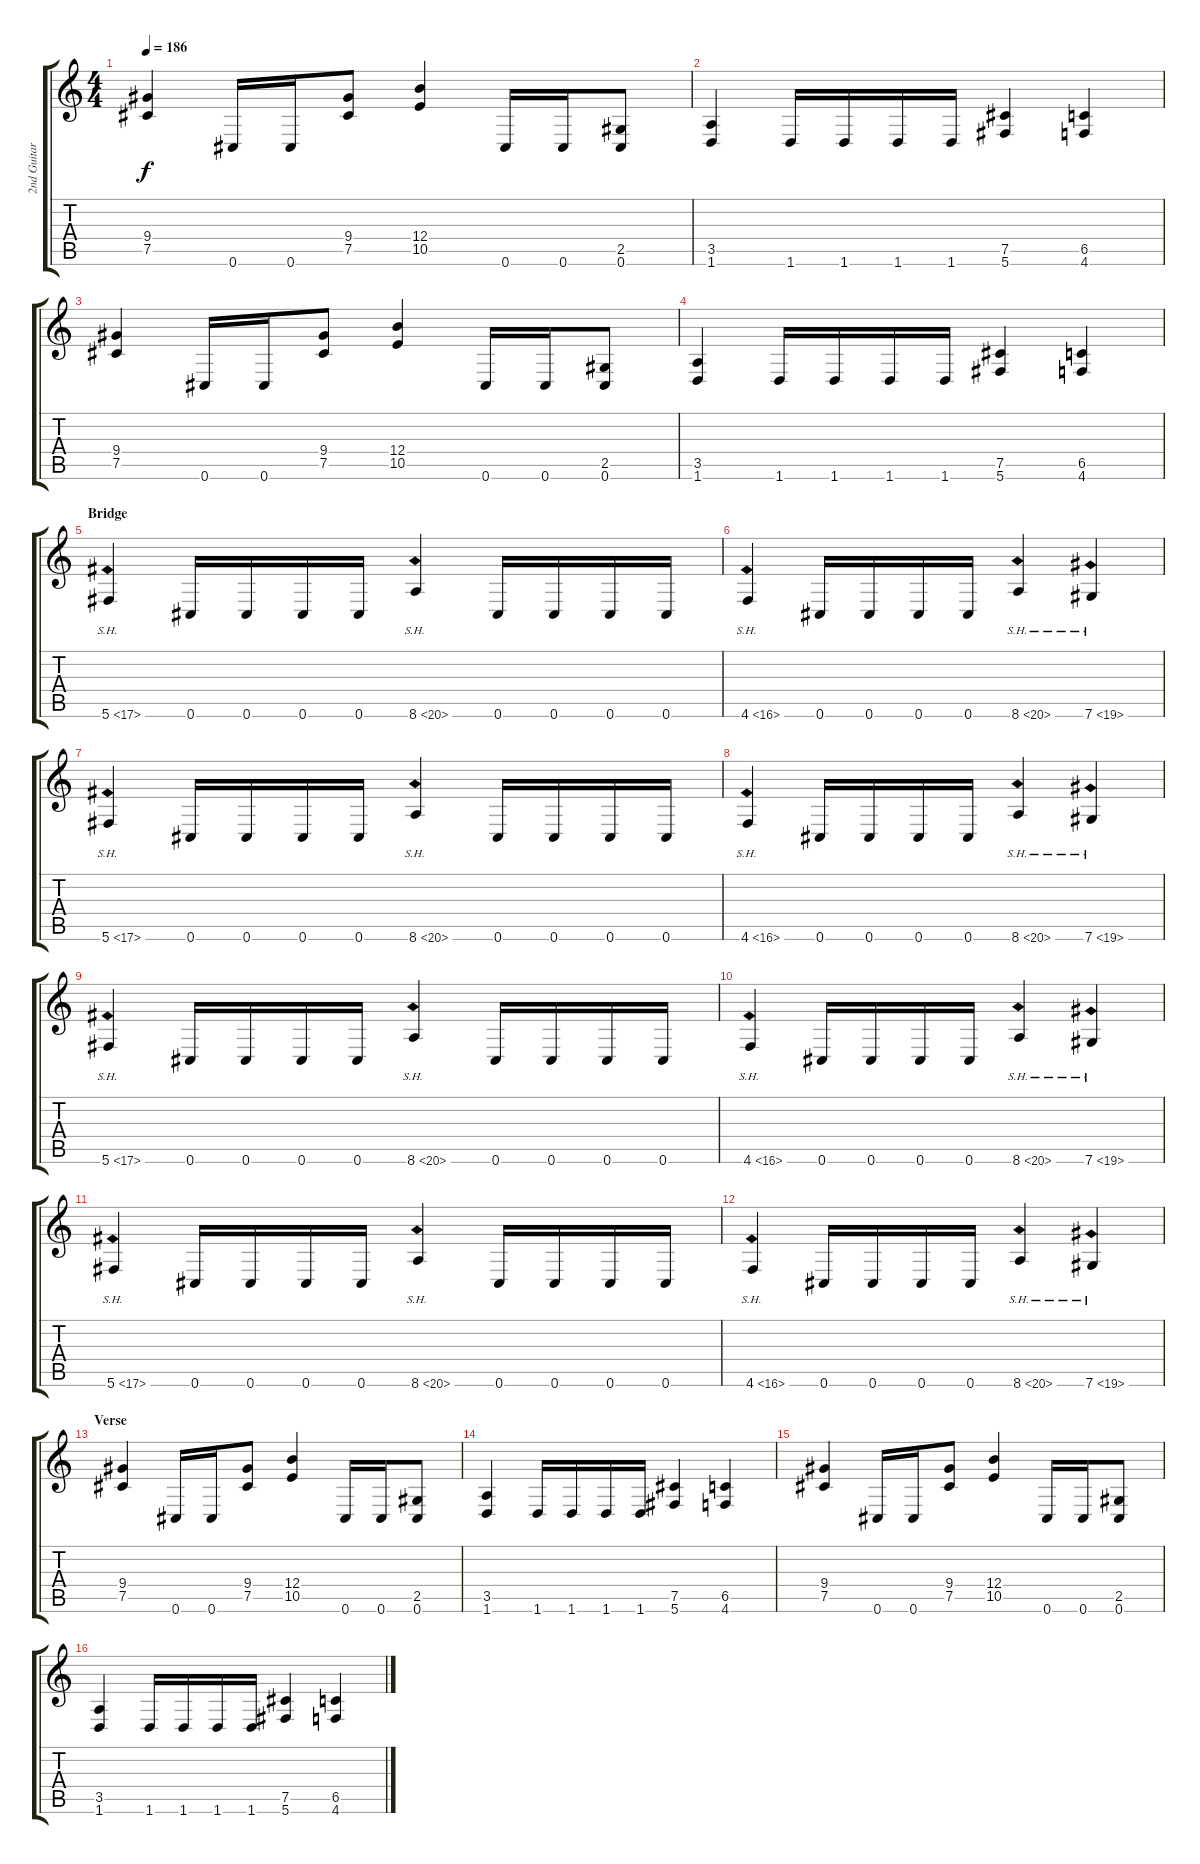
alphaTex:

\track ("2nd Guitar" "2nd Guitar") {instrument distortionguitar}
\staff {score tabs}
\tuning (Db4 Ab3 E3 B2 Gb2 Db2) {hide}
\ts (4 4)
\tempo 186
\clef g2
\ks c
(9.4 7.5).4{dy f} 0.6.16 0.6.16 (9.4 7.5).8 (12.4 10.5).4 0.6.16 0.6.16 (2.5 0.6).8 |
(3.5 1.6).4 1.6.16 1.6.16 1.6.16 1.6.16 (7.5 5.6).4 (6.5 4.6).4 |
(9.4 7.5).4 0.6.16 0.6.16 (9.4 7.5).8 (12.4 10.5).4 0.6.16 0.6.16 (2.5 0.6).8 |
(3.5 1.6).4 1.6.16 1.6.16 1.6.16 1.6.16 (7.5 5.6).4 (6.5 4.6).4 |
\section ("" "Bridge")
5.6{sh 12}.4 0.6.16 0.6.16 0.6.16 0.6.16 8.6{sh 12}.4 0.6.16 0.6.16 0.6.16 0.6.16 |
4.6{sh 12}.4 0.6.16 0.6.16 0.6.16 0.6.16 8.6{sh 12}.4 7.6{sh 12}.4 |
5.6{sh 12}.4 0.6.16 0.6.16 0.6.16 0.6.16 8.6{sh 12}.4 0.6.16 0.6.16 0.6.16 0.6.16 |
4.6{sh 12}.4 0.6.16 0.6.16 0.6.16 0.6.16 8.6{sh 12}.4 7.6{sh 12}.4 |
5.6{sh 12}.4 0.6.16 0.6.16 0.6.16 0.6.16 8.6{sh 12}.4 0.6.16 0.6.16 0.6.16 0.6.16 |
4.6{sh 12}.4 0.6.16 0.6.16 0.6.16 0.6.16 8.6{sh 12}.4 7.6{sh 12}.4 |
5.6{sh 12}.4 0.6.16 0.6.16 0.6.16 0.6.16 8.6{sh 12}.4 0.6.16 0.6.16 0.6.16 0.6.16 |
4.6{sh 12}.4 0.6.16 0.6.16 0.6.16 0.6.16 8.6{sh 12}.4 7.6{sh 12}.4 |
\section ("" "Verse")
(9.4 7.5).4 0.6.16 0.6.16 (9.4 7.5).8 (12.4 10.5).4 0.6.16 0.6.16 (2.5 0.6).8 |
(3.5 1.6).4 1.6.16 1.6.16 1.6.16 1.6.16 (7.5 5.6).4 (6.5 4.6).4 |
(9.4 7.5).4 0.6.16 0.6.16 (9.4 7.5).8 (12.4 10.5).4 0.6.16 0.6.16 (2.5 0.6).8 |
(3.5 1.6).4 1.6.16 1.6.16 1.6.16 1.6.16 (7.5 5.6).4 (6.5 4.6).4
